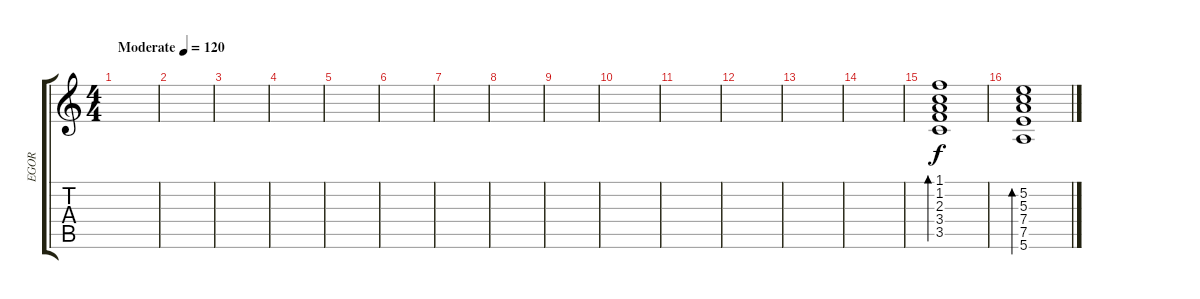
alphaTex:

\track ("EGOR" "EGOR") {instrument distortionguitar}
\staff {score tabs}
\tuning (E4 B3 G3 D3 A2 E2) {hide}
\ts (4 4)
\tempo (120 "Moderate")
\clef g2
\ks c
|
|
|
|
|
|
|
|
|
|
|
|
|
|
(1.1 1.2 2.3 3.4 3.5).1{bd 480 instrument acousticguitarsteel} |
(5.2 5.3 7.4 7.5 5.6).1{bd 480}
